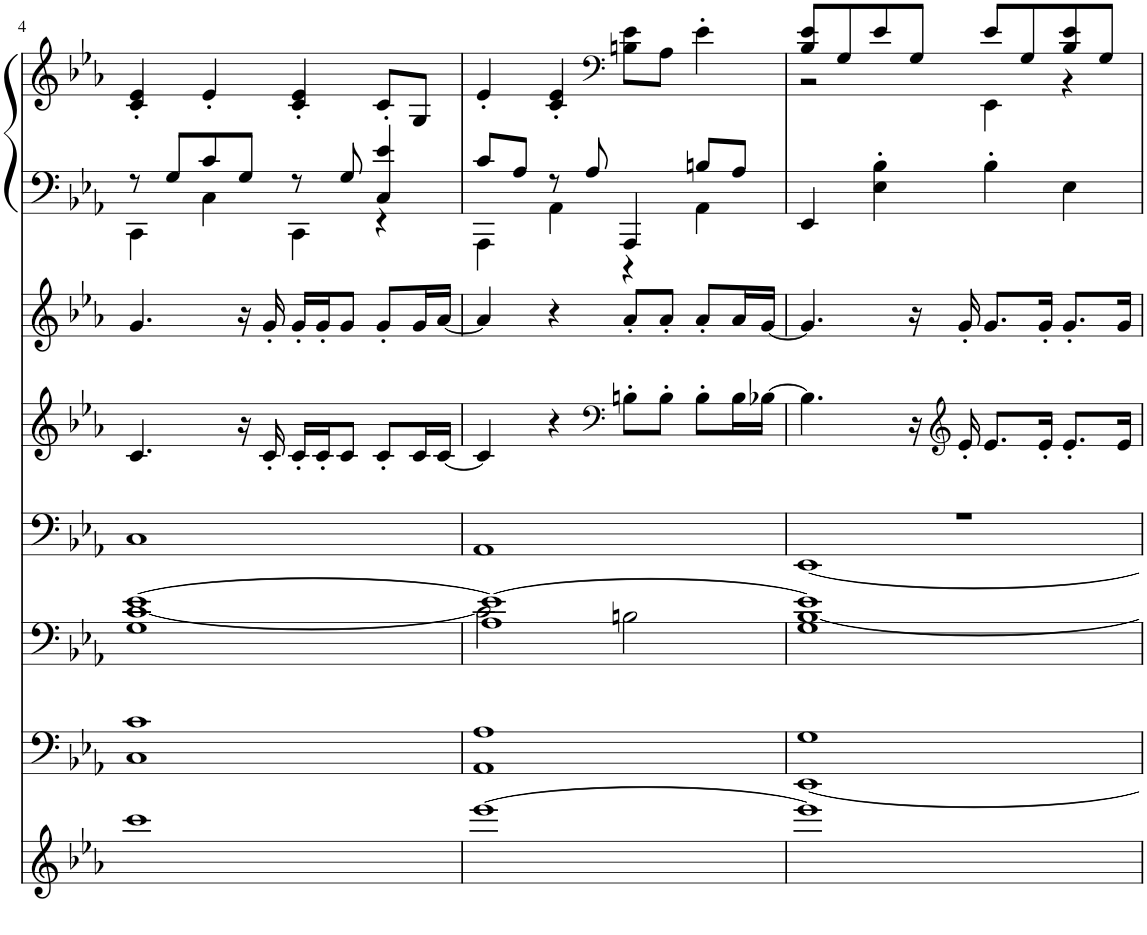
**kern	**kern	**kern	**kern	**kern	**kern	**kern	**kern
*part7	*part6	*part5	*part4	*part3	*part2	*part1	*part1
*staff8	*staff7	*staff6	*staff5	*staff4	*staff3	*staff2	*staff1
*I"Strings 1	*I"Cello	*I"Strings 2	*I"Strings 2	*I"Synth Voice	*I"Tenor Sax	*I"Grand Piano, aud_mb1307	*
*I'Str	*	*I'Str	*I'Str	*I'V	*I'T Sax	*I'Pno	*
!!LO:PB:g=z
*clefG2	*clefF4	*clefF4	*clefF4	*clefG2	*clefG2	*clefF4	*clefF4
*	*	*	*	*	*Trd8c14	*	*
*k[b-e-a-]	*k[b-e-a-]	*k[b-e-a-]	*k[b-e-a-]	*k[b-e-a-]	*k[b-e-a-]	*k[b-e-a-]	*k[b-e-a-]
*M4/4	*M4/4	*M4/4	*M4/4	*M4/4	*M4/4	*M4/4	*M4/4
=4	=4	=4	=4	=4	=4	=4	=4
*	*	*^	*	*	*	*^	*
1ccc	1C 1c	[1e-	1G [1c	1C	4.c/	4.g/	8r	4CC\	4c/' 4e-/'
.	.	.	.	.	.	.	8G/L	.	.
.	.	.	.	.	.	.	8c/	4C\	4e-'/
.	.	.	.	.	16r	16r	8G/J	.	.
.	.	.	.	.	16c'/	16g'/	.	.	.
.	.	.	.	.	16c'/LL	16g'/LL	8r	4CC\	4c/' 4e-/'
.	.	.	.	.	16c'/J	16g'/J	.	.	.
.	.	.	.	.	8c/J	8g/J	8G/	.	.
.	.	.	.	.	8c'/L	8g'/L	4C/' 4e-/'	4r	8c/L
.	.	.	.	.	16c/L	16g/L	.	.	8G/J
.	.	.	.	.	[16c/JJ	[16a-/JJ	.	.	.
=5	=5	=5	=5	=5	=5	=5	=5	=5	=5
*	*	*	*^	*	*	*	*	*	*
[1eee-	1AA- 1A-	1e-_	2c\]	1A-	1AA-	4c/]	4a-/]	8c/L	4AAA-\	4e-'/
.	.	.	.	.	.	.	.	8A-/J	.	.
.	.	.	.	.	.	4r	4r	8r	4AA-\	4c/' 4e-/'
.	.	.	.	.	.	.	.	8A-/	.	.
*	*	*	*	*	*	*clefF4	*	*	*	*clefF4
.	.	.	2Bn\	.	.	8Bn'\L	8a-'/L	4AAA-/	4r	8Bn\ 8e-\L
.	.	.	.	.	.	8B'\J	8a-'/J	.	.	8A-\J
.	.	.	.	.	.	8B'\L	8a-'/L	8Bn/L	4AA-\	4e-'\
.	.	.	.	.	.	16B\L	16a-/L	8A-/J	.	.
.	.	.	.	.	.	[16B-X\JJ	[16g/JJ	.	.	.
*	*	*	*	*	*	*	*	*v	*v	*
=6	=6	=6	=6	=6	=6	=6	=6	=6	=6
*	*^	*	*	*	*^	*	*	*	*^
1eee-]	1G	[1EE-	1e-]	[1B-	1G	1r	[1EE-	4.B-\]	4.g/]	4EE-/	8B-/ 8e-/L	2r
.	.	.	.	.	.	.	.	.	.	.	8G/	.
.	.	.	.	.	.	.	.	.	.	4E-\' 4B-\'	8e-/	.
.	.	.	.	.	.	.	.	16r	16r	.	8G/J	.
*	*	*	*	*	*	*	*	*clefG2	*	*	*	*
.	.	.	.	.	.	.	.	16e-'/	16g'/	.	.	.
.	.	.	.	.	.	.	.	8.e-/L	8.g/L	4B-'\	8e-/L	4EE-\
.	.	.	.	.	.	.	.	.	.	.	8G/	.
.	.	.	.	.	.	.	.	16e-'/Jk	16g'/Jk	.	.	.
.	.	.	.	.	.	.	.	8.e-'/L	8.g'/L	4E-\	8B-/ 8e-/	4r
.	.	.	.	.	.	.	.	.	.	.	8G/J	.
.	.	.	.	.	.	.	.	16e-/Jk	16g/Jk	.	.	.
*	*v	*v	*	*	*	*v	*v	*	*	*	*v	*v
*	*	*v	*v	*v	*	*	*	*	*
=	=	=	=	=	=	=	=
*-	*-	*-	*-	*-	*-	*-	*-
